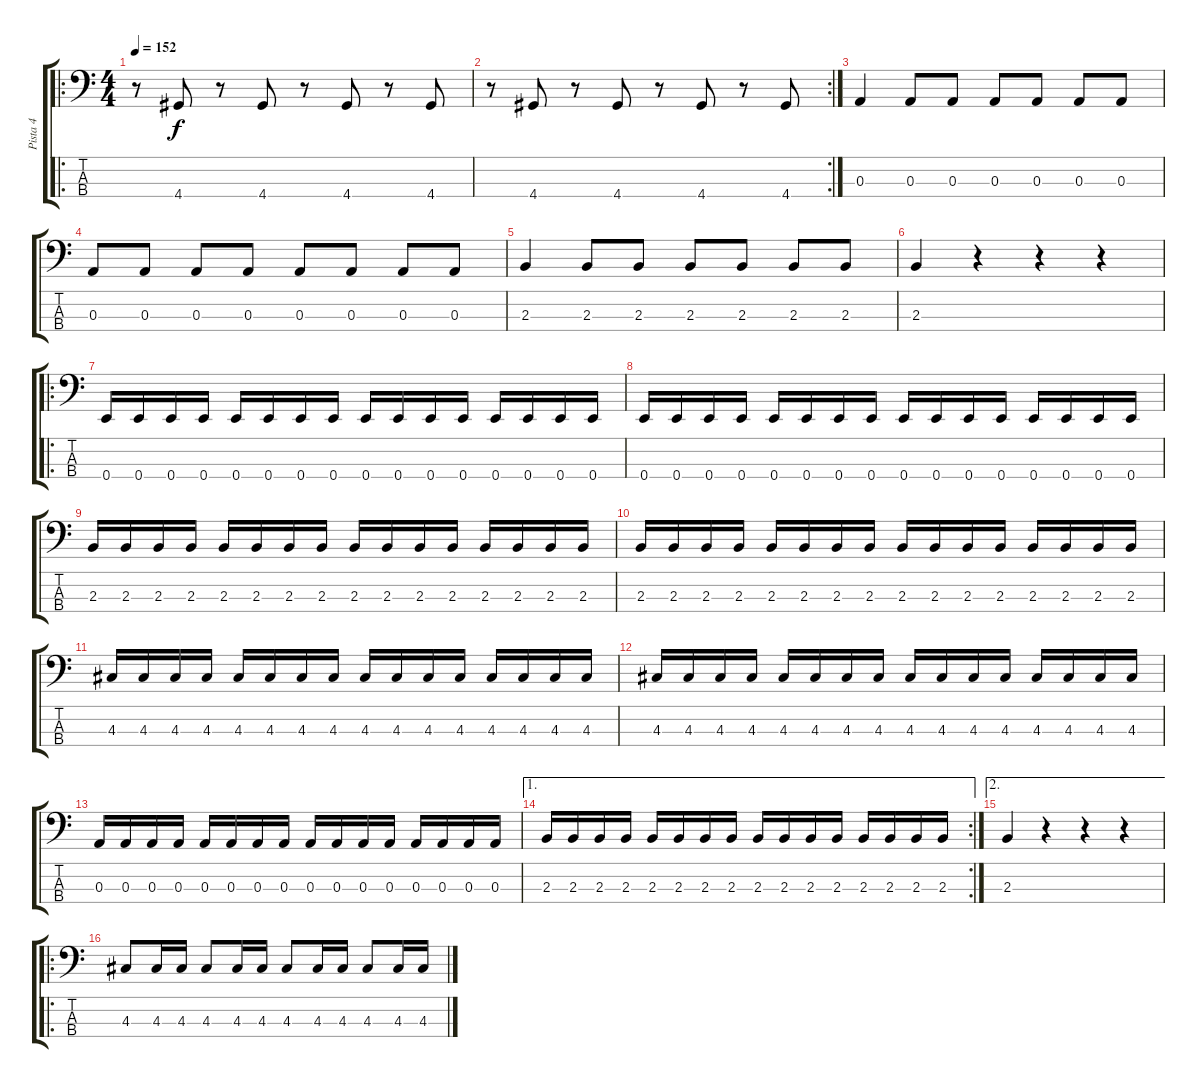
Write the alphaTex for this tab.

\track ("Pista 4" "Pista 4") {instrument electricbasspick}
\staff {score tabs}
\tuning (G2 D2 A1 E1) {hide}
\ro
\ts (4 4)
\tempo 152
\clef f4
\ks c
r.8{dy f} 4.4.8 r.8 4.4.8 r.8 4.4.8 r.8 4.4.8 |
\rc 2
r.8 4.4.8 r.8 4.4.8 r.8 4.4.8 r.8 4.4.8 |
0.3.4 0.3.8 0.3.8 0.3.8 0.3.8 0.3.8 0.3.8 |
0.3.8 0.3.8 0.3.8 0.3.8 0.3.8 0.3.8 0.3.8 0.3.8 |
2.3.4 2.3.8 2.3.8 2.3.8 2.3.8 2.3.8 2.3.8 |
2.3.4 r.4 r.4 r.4 |
\ro
0.4.16 0.4.16 0.4.16 0.4.16 0.4.16 0.4.16 0.4.16 0.4.16 0.4.16 0.4.16 0.4.16 0.4.16 0.4.16 0.4.16 0.4.16 0.4.16 |
0.4.16 0.4.16 0.4.16 0.4.16 0.4.16 0.4.16 0.4.16 0.4.16 0.4.16 0.4.16 0.4.16 0.4.16 0.4.16 0.4.16 0.4.16 0.4.16 |
2.3.16 2.3.16 2.3.16 2.3.16 2.3.16 2.3.16 2.3.16 2.3.16 2.3.16 2.3.16 2.3.16 2.3.16 2.3.16 2.3.16 2.3.16 2.3.16 |
2.3.16 2.3.16 2.3.16 2.3.16 2.3.16 2.3.16 2.3.16 2.3.16 2.3.16 2.3.16 2.3.16 2.3.16 2.3.16 2.3.16 2.3.16 2.3.16 |
4.3.16 4.3.16 4.3.16 4.3.16 4.3.16 4.3.16 4.3.16 4.3.16 4.3.16 4.3.16 4.3.16 4.3.16 4.3.16 4.3.16 4.3.16 4.3.16 |
4.3.16 4.3.16 4.3.16 4.3.16 4.3.16 4.3.16 4.3.16 4.3.16 4.3.16 4.3.16 4.3.16 4.3.16 4.3.16 4.3.16 4.3.16 4.3.16 |
0.3.16 0.3.16 0.3.16 0.3.16 0.3.16 0.3.16 0.3.16 0.3.16 0.3.16 0.3.16 0.3.16 0.3.16 0.3.16 0.3.16 0.3.16 0.3.16 |
\ae 1
\rc 2
2.3.16 2.3.16 2.3.16 2.3.16 2.3.16 2.3.16 2.3.16 2.3.16 2.3.16 2.3.16 2.3.16 2.3.16 2.3.16 2.3.16 2.3.16 2.3.16 |
\ae 2
2.3.4 r.4 r.4 r.4 |
\ro
4.3.8 4.3.16 4.3.16 4.3.8 4.3.16 4.3.16 4.3.8 4.3.16 4.3.16 4.3.8 4.3.16 4.3.16
